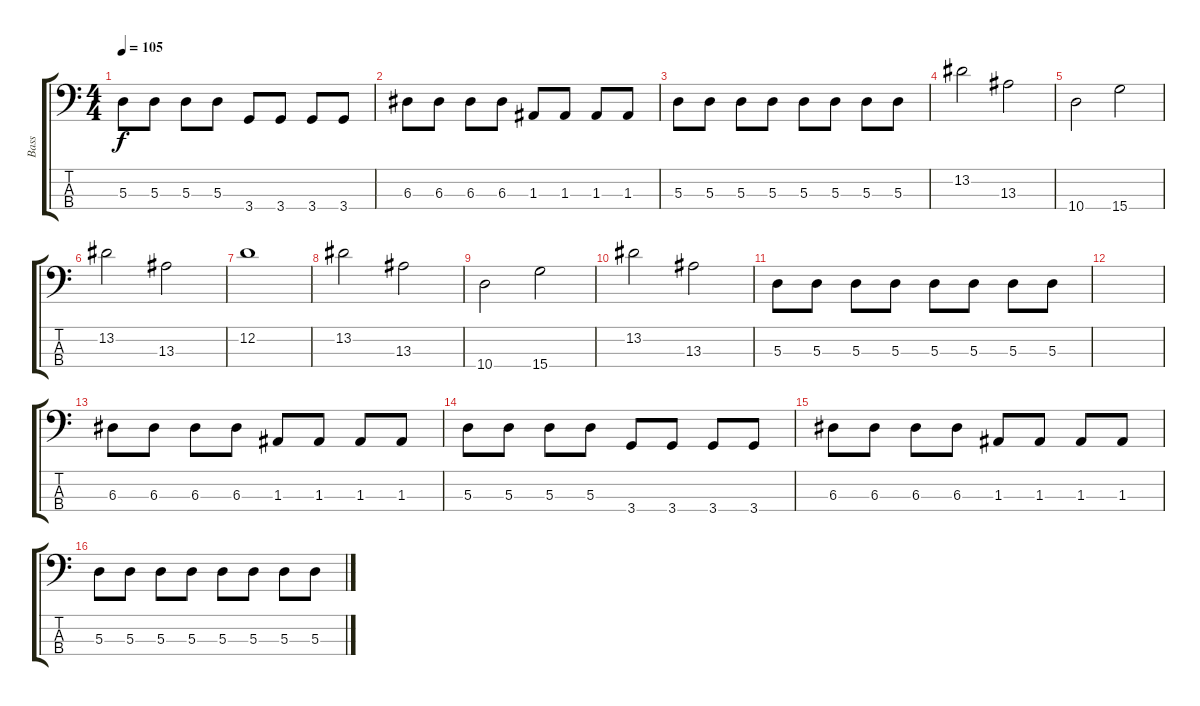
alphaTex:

\track ("Bass" "Bass") {instrument electricbassfinger}
\staff {score tabs}
\tuning (G2 D2 A1 E1) {hide}
\ts (4 4)
\tempo 105
\clef f4
\ks c
5.3.8{dy f} 5.3.8 5.3.8 5.3.8 3.4.8 3.4.8 3.4.8 3.4.8 |
6.3.8 6.3.8 6.3.8 6.3.8 1.3.8 1.3.8 1.3.8 1.3.8 |
5.3.8 5.3.8 5.3.8 5.3.8 5.3.8 5.3.8 5.3.8 5.3.8 |
13.2.2 13.3.2 |
10.4.2 15.4.2 |
13.2.2 13.3.2 |
12.2.1 |
13.2.2 13.3.2 |
10.4.2 15.4.2 |
13.2.2 13.3.2 |
5.3.8 5.3.8 5.3.8 5.3.8 5.3.8 5.3.8 5.3.8 5.3.8 |
|
6.3.8 6.3.8 6.3.8 6.3.8 1.3.8 1.3.8 1.3.8 1.3.8 |
5.3.8 5.3.8 5.3.8 5.3.8 3.4.8 3.4.8 3.4.8 3.4.8 |
6.3.8 6.3.8 6.3.8 6.3.8 1.3.8 1.3.8 1.3.8 1.3.8 |
5.3.8 5.3.8 5.3.8 5.3.8 5.3.8 5.3.8 5.3.8 5.3.8
